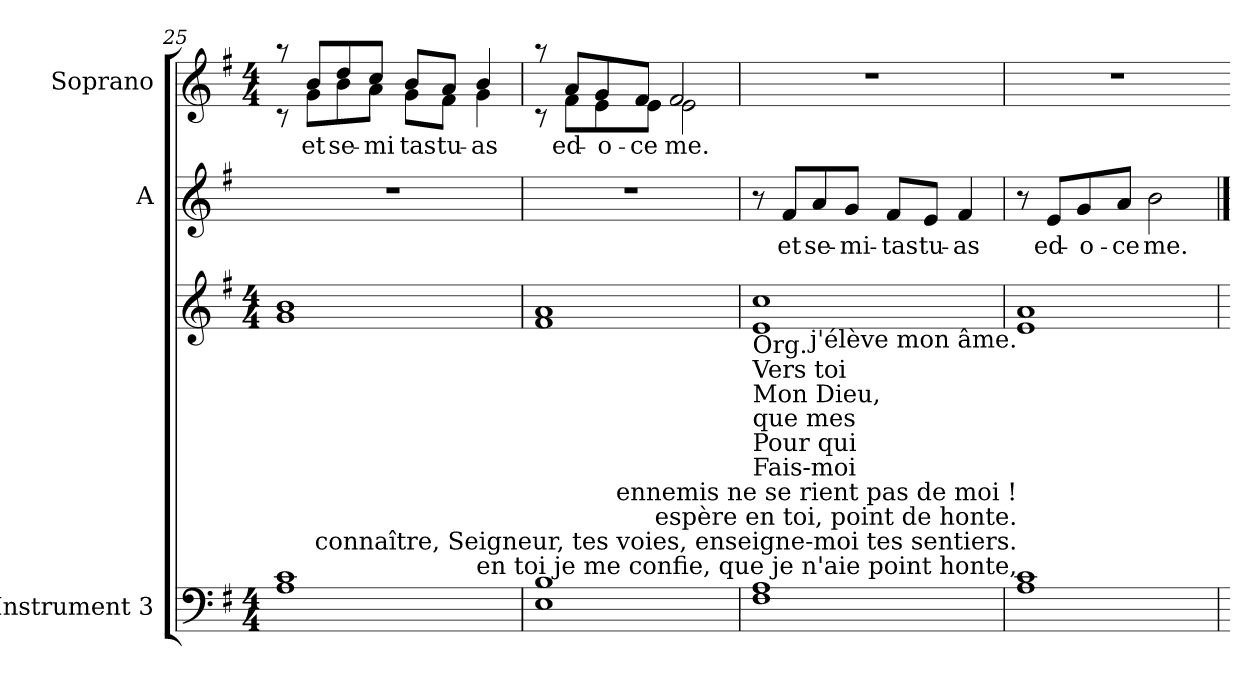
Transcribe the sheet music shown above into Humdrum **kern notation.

**kern	**kern	**kern	**text	**kern	**text
*part3	*part3	*part2	*part2	*part1	*part1
*staff4	*staff3	*staff2	*staff2	*staff1	*staff1
*I"Instrument 3	*	*I"A	*	*I"Soprano	*
*	*	*I'A	*	*I'S	*
*clefF4	*clefG2	*clefG2	*	*clefG2	*
*k[f#]	*k[f#]	*k[f#]	*	*k[f#]	*
*G:	*G:	*G:	*	*G:	*
*M4/4	*M4/4	*	*	*M4/4	*
=25	=25	=25	=25	=25	=25
*	*	*	*	*^	*
1c 1A	1g 1b	1r	.	8rgg	8rB	.
!	!	!	!	!	!	!LO:LY:b:cj
.	.	.	.	8b/L	8g\L	et
!	!	!	!	!	!	!LO:LY:b:cj
.	.	.	.	8dd/	8b\	se-
!	!	!	!	!	!	!LO:LY:b:cj
.	.	.	.	8cc/J	8a\J	-mi
!	!	!	!	!	!	!LO:LY:b:cj
.	.	.	.	8b/L	8g\L	tas
!	!	!	!	!	!	!LO:LY:b:cj
.	.	.	.	8a/J	8f#\J	tu-
!	!	!	!	!	!	!LO:LY:b:cj
.	.	.	.	4b/	4g\	-as
=26	=26	=26	=26	=26	=26	=26
1B 1E	1f# 1a	1r	.	8rgg	8rB	.
!	!	!	!	!	!	!LO:LY:b:cj
.	.	.	.	8a/L	8f#\L	ed-
!	!	!	!	!	!	!LO:LY:b:cj
.	.	.	.	8g/	8e\	-o-
!	!	!	!	!	!	!LO:LY:b:cj
.	.	.	.	8f#/J	8e\J	-ce
!	!	!	!	!	!	!LO:LY:b:cj
.	.	.	.	2f#/	2e\	me.
*	*	*	*	*v	*v	*
!!LO:LB:g=z
=27	=27	=27	=27	=27	=27
1A 1F#	1e 1cc	8ra	.	1r	.
!	!	!	!LO:LY:b:cj	!	!
.	.	8f#/L	et	.	.
!	!	!	!LO:LY:b:cj	!	!
.	.	8a/	se-	.	.
!	!	!	!LO:LY:b:cj	!	!
.	.	8g/J	-mi-	.	.
!	!	!	!LO:LY:b:cj	!	!
.	.	8f#/L	-tas	.	.
!	!	!	!LO:LY:b:cj	!	!
.	.	8e/J	tu-	.	.
!	!	!	!LO:LY:b:cj	!	!
.	.	4f#/	-as	.	.
!	!LO:TX:b:t=Org.	!	!	!	!
!	!LO:TX:b:t=Vers toi	!	!	!	!
!	!LO:TX:b:t=Mon Dieu,	!	!	!	!
!	!LO:TX:b:t=que mes	!	!	!	!
!	!LO:TX:b:t=Pour qui	!	!	!	!
!	!LO:TX:b:t=Fais-moi	!	!	!	!
=28	=28	=28	=28	=28	=28
1c 1A	1e 1a	8ra	.	1r	.
!	!	!	!LO:LY:b:cj	!	!
.	.	8e/L	ed-	.	.
!	!	!	!LO:LY:b:cj	!	!
.	.	8g/	-o-	.	.
!	!	!	!LO:LY:b:cj	!	!
.	.	8a/J	-ce	.	.
!	!	!	!LO:LY:b:cj	!	!
.	.	2b\	me.	.	.
!	!LO:TX:b:t=j'élève mon âme.	!	!	!	!
!	!LO:TX:b:t=ennemis ne se rient pas de moi !	!	!	!	!
!	!LO:TX:b:t=espère en toi, point de honte.	!	!	!	!
!	!LO:TX:b:t=connaître, Seigneur, tes voies, enseigne-moi tes sentiers.	!	!	!	!
!	!LO:TX:b:t=en toi je me confie, que je n'aie point honte,	!	!	!	!
=	=	==	=	=	=
*-	*-	*-	*-	*-	*-
